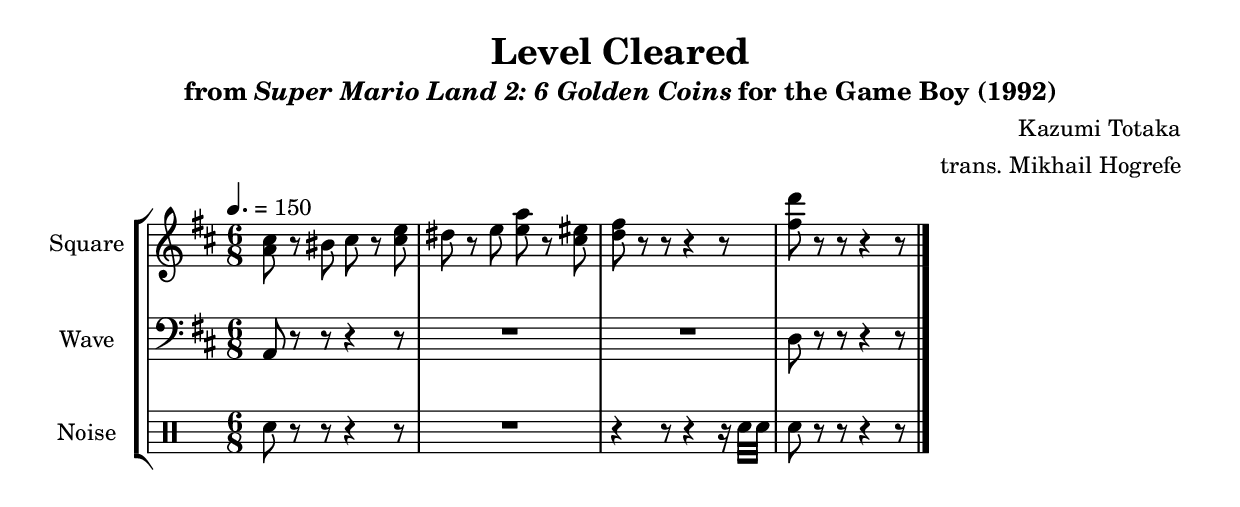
\version "2.22.0"

smaller = {
    \set fontSize = #-3
    \override Stem #'length-fraction = #0.56
    \override Beam #'thickness = #0.2688
    \override Beam #'length-fraction = #0.56
}

\book {
    \header {
        title = "Level Cleared"
        subtitle = \markup { "from" {\italic "Super Mario Land 2: 6 Golden Coins"} "for the Game Boy (1992)" }
        composer = "Kazumi Totaka"
        arranger = "trans. Mikhail Hogrefe"
    }

    \score {
        {
            \new StaffGroup <<
                \new Staff \relative c'' {
                    \set Staff.instrumentName = "Square"
                    \set Staff.shortInstrumentName = "S."
\time 6/8
\tempo 4.=150
\key d \major
<a cis>8 r bis cis r <cis e> |
dis8 r e <e a> r <cis eis> |
<d fis>8 r r r4 r8 |
<fis d'>8 r r r4 r8 | 
\bar "|."
                }

                \new Staff \relative c {
                    \set Staff.instrumentName = "Wave"
                    \set Staff.shortInstrumentName = "W."
\clef bass
\key d \major
a8 r r r4 r8 |
R2.*2
d8 r r r4 r8 |
                }

                \new DrumStaff {
                    \drummode {
                        \set Staff.instrumentName="Noise"
                        \set Staff.shortInstrumentName="N."
sn8 r r r4 r8 |
R2. |
r4 r8 r4 r16 sn32 sn |
sn8 r r r4 r8 |
                    }
                }
            >>
        }
        \layout {
            \context {
                \Staff
                \RemoveEmptyStaves
            }
            \context {
                \DrumStaff
                \RemoveEmptyStaves
            }
        }
    }
}
